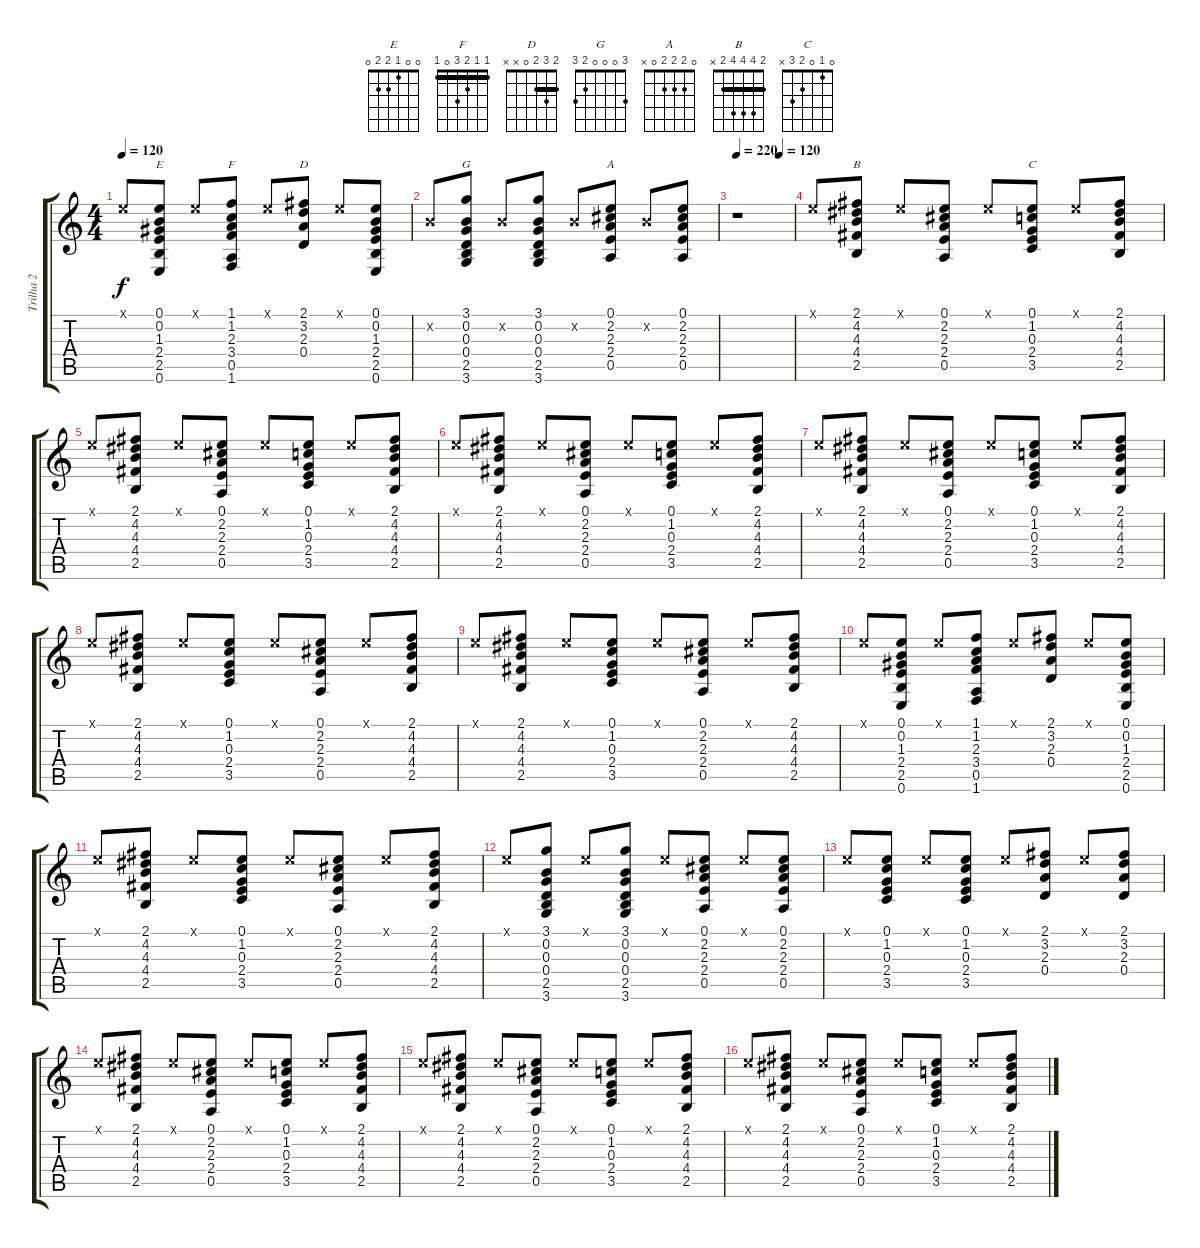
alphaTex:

\track ("Trilha 2" "Trilha 2") {instrument acousticguitarsteel}
\staff {score tabs}
\tuning (E4 B3 G3 D3 A2 E2) {hide}
\chord ("E" 0 0 1 2 2 0)
\chord ("F" 1 1 2 3 0 1) {barre 1}
\chord ("D" 2 3 2 0 x x) {barre 2}
\chord ("G" 3 0 0 0 2 3)
\chord ("A" 0 2 2 2 0 x)
\chord ("B" 2 4 4 4 2 x) {barre 2}
\chord ("C" 0 1 0 2 3 x)
\ts (4 4)
\tempo 120
\clef g2
\ks c
0.1{x}.8{dy f} (0.1 0.2 1.3 2.4 2.5 0.6).8{ch "E"} 0.1{x}.8 (1.1 1.2 2.3 3.4 0.5 1.6).8{ch "F"} 0.1{x}.8 (2.1 3.2 2.3 0.4).8{ch "D"} 0.1{x}.8 (0.1 0.2 1.3 2.4 2.5 0.6).8 |
0.2{x}.8 (3.1 0.2 0.3 0.4 2.5 3.6).8{ch "G"} 0.2{x}.8 (3.1 0.2 0.3 0.4 2.5 3.6).8 0.2{x}.8 (0.1 2.2 2.3 2.4 0.5).8{ch "A"} 0.2{x}.8 (0.1 2.2 2.3 2.4 0.5).8 |
\tempo 220
\tempo (120 0.75)
r.1 |
0.1{x}.8 (2.1 4.2 4.3 4.4 2.5).8{ch "B"} 0.1{x}.8 (0.1 2.2 2.3 2.4 0.5).8 0.1{x}.8 (0.1 1.2 0.3 2.4 3.5).8{ch "C"} 0.1{x}.8 (2.1 4.2 4.3 4.4 2.5).8 |
0.1{x}.8 (2.1 4.2 4.3 4.4 2.5).8 0.1{x}.8 (0.1 2.2 2.3 2.4 0.5).8 0.1{x}.8 (0.1 1.2 0.3 2.4 3.5).8 0.1{x}.8 (2.1 4.2 4.3 4.4 2.5).8 |
0.1{x}.8 (2.1 4.2 4.3 4.4 2.5).8 0.1{x}.8 (0.1 2.2 2.3 2.4 0.5).8 0.1{x}.8 (0.1 1.2 0.3 2.4 3.5).8 0.1{x}.8 (2.1 4.2 4.3 4.4 2.5).8 |
0.1{x}.8 (2.1 4.2 4.3 4.4 2.5).8 0.1{x}.8 (0.1 2.2 2.3 2.4 0.5).8 0.1{x}.8 (0.1 1.2 0.3 2.4 3.5).8 0.1{x}.8 (2.1 4.2 4.3 4.4 2.5).8 |
0.1{x}.8 (2.1 4.2 4.3 4.4 2.5).8 0.1{x}.8 (0.1 1.2 0.3 2.4 3.5).8 0.1{x}.8 (0.1 2.2 2.3 2.4 0.5).8 0.1{x}.8 (2.1 4.2 4.3 4.4 2.5).8 |
0.1{x}.8 (2.1 4.2 4.3 4.4 2.5).8 0.1{x}.8 (0.1 1.2 0.3 2.4 3.5).8 0.1{x}.8 (0.1 2.2 2.3 2.4 0.5).8 0.1{x}.8 (2.1 4.2 4.3 4.4 2.5).8 |
0.1{x}.8 (0.1 0.2 1.3 2.4 2.5 0.6).8 0.1{x}.8 (1.1 1.2 2.3 3.4 0.5 1.6).8 0.1{x}.8 (2.1 3.2 2.3 0.4).8 0.1{x}.8 (0.1 0.2 1.3 2.4 2.5 0.6).8 |
0.1{x}.8 (2.1 4.2 4.3 4.4 2.5).8 0.1{x}.8 (0.1 1.2 0.3 2.4 3.5).8 0.1{x}.8 (0.1 2.2 2.3 2.4 0.5).8 0.1{x}.8 (2.1 4.2 4.3 4.4 2.5).8 |
0.1{x}.8 (3.1 0.2 0.3 0.4 2.5 3.6).8 0.1{x}.8 (3.1 0.2 0.3 0.4 2.5 3.6).8 0.1{x}.8 (0.1 2.2 2.3 2.4 0.5).8 0.1{x}.8 (0.1 2.2 2.3 2.4 0.5).8 |
0.1{x}.8 (0.1 1.2 0.3 2.4 3.5).8 0.1{x}.8 (0.1 1.2 0.3 2.4 3.5).8 0.1{x}.8 (2.1 3.2 2.3 0.4).8 0.1{x}.8 (2.1 3.2 2.3 0.4).8 |
0.1{x}.8 (2.1 4.2 4.3 4.4 2.5).8 0.1{x}.8 (0.1 2.2 2.3 2.4 0.5).8 0.1{x}.8 (0.1 1.2 0.3 2.4 3.5).8 0.1{x}.8 (2.1 4.2 4.3 4.4 2.5).8 |
0.1{x}.8 (2.1 4.2 4.3 4.4 2.5).8 0.1{x}.8 (0.1 2.2 2.3 2.4 0.5).8 0.1{x}.8 (0.1 1.2 0.3 2.4 3.5).8 0.1{x}.8 (2.1 4.2 4.3 4.4 2.5).8 |
0.1{x}.8 (2.1 4.2 4.3 4.4 2.5).8 0.1{x}.8 (0.1 2.2 2.3 2.4 0.5).8 0.1{x}.8 (0.1 1.2 0.3 2.4 3.5).8 0.1{x}.8 (2.1 4.2 4.3 4.4 2.5).8
